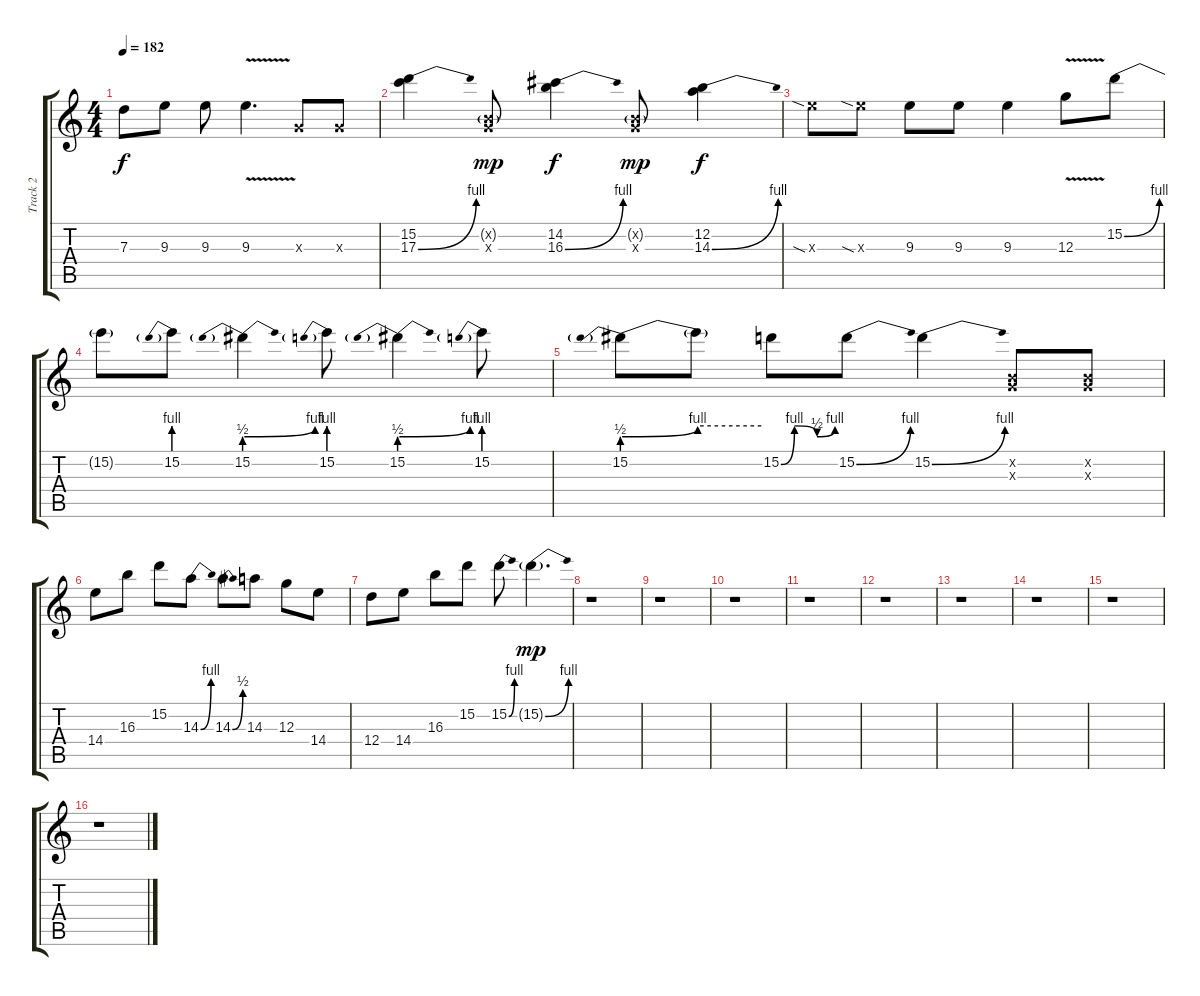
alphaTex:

\track ("Track 2" "Track 2") {instrument overdrivenguitar}
\staff {score tabs}
\tuning (E4 B3 G3 D3 A2 E2) {hide}
\ts (4 4)
\tempo 182
\clef g2
\ks c
7.3.8{dy f} 9.3.8 9.3.8 9.3{v}.4{d} 0.3{x}.8 0.3{x}.8 |
(15.2 17.3{be (bend 0 0 60 4)}).4 (0.2{g x} 0.3{x}).8{dy mp} (14.2 16.3{be (bend 0 0 60 4)}).4{dy f} (0.2{g x} 0.3{x}).8{dy mp} (12.2 14.3{be (bend 0 0 60 4)}).4{dy f} |
9.3{sia x}.8 9.3{sia x}.8 9.3.8 9.3.8 9.3.4 12.3{v}.8 15.2{be (bend 0 0 60 4)}.8 |
15.2{t}.8 15.2{be (prebend 0 4 60 4)}.8 15.2{be (prebendbend 0 2 60 4)}.4 15.2{be (prebend 0 4 60 4)}.8 15.2{be (prebendbend 0 2 60 4)}.4 15.2{be (prebend 0 4 60 4)}.8 |
15.2{be (prebendbend 0 2 60 4)}.8 15.2{be (hold 0 4 60 4) t}.8 15.2{be (custom 0 0 15 4 40 2 60 4)}.8 15.2{be (bend 0 0 60 4)}.8 15.2{be (bend 0 0 60 4)}.4 (0.2{x} 0.3{x}).8 (0.2{x} 0.3{x}).8 |
14.4.8 16.3.8 15.2.8 14.3{be (bend 0 0 60 4)}.8 14.3{be (bend 0 0 60 2)}.8 14.3.8 12.3.8 14.4.8 |
12.4.8 14.4.8 16.3.8 15.2.8 15.2{be (bend 0 0 60 4)}.8 15.2{be (bend 0 0 60 4) g}.4{d dy mp} |
r.1 |
r.1 |
r.1 |
r.1 |
r.1 |
r.1 |
r.1 |
r.1 |
r.1
